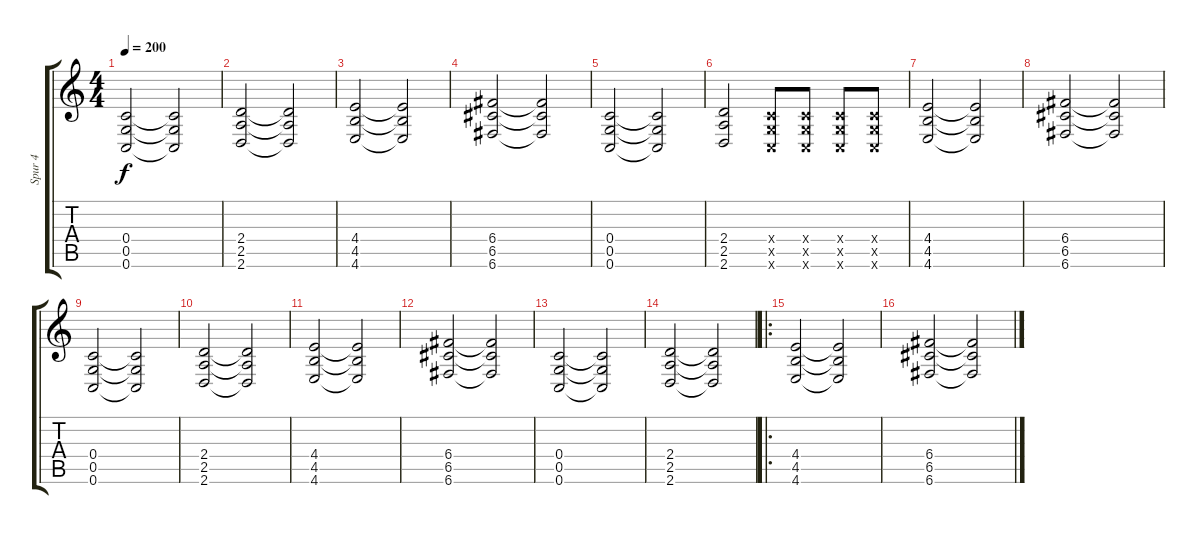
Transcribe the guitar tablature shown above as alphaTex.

\track ("Spur 4" "Spur 4") {instrument overdrivenguitar}
\staff {score tabs}
\tuning (D4 A3 F3 C3 G2 C2) {hide}
\ts (4 4)
\tempo 200
\clef g2
\ks c
(0.4 0.5 0.6).2{dy f} (0.4{t} 0.5{t} 0.6{t}).2 |
(2.4 2.5 2.6).2 (2.4{t} 2.5{t} 2.6{t}).2 |
(4.4 4.5 4.6).2 (4.4{t} 4.5{t} 4.6{t}).2 |
(6.4 6.5 6.6).2 (6.4{t} 6.5{t} 6.6{t}).2 |
(0.4 0.5 0.6).2 (0.4{t} 0.5{t} 0.6{t}).2 |
(2.4 2.5 2.6).2 (0.4{x} 0.5{x} 0.6{x}).8 (0.4{x} 0.5{x} 0.6{x}).8 (0.4{x} 0.5{x} 0.6{x}).8 (0.4{x} 0.5{x} 0.6{x}).8 |
(4.4 4.5 4.6).2 (4.4{t} 4.5{t} 4.6{t}).2 |
(6.4 6.5 6.6).2 (6.4{t} 6.5{t} 6.6{t}).2 |
(0.4 0.5 0.6).2 (0.4{t} 0.5{t} 0.6{t}).2 |
(2.4 2.5 2.6).2 (2.4{t} 2.5{t} 2.6{t}).2 |
(4.4 4.5 4.6).2 (4.4{t} 4.5{t} 4.6{t}).2 |
(6.4 6.5 6.6).2 (6.4{t} 6.5{t} 6.6{t}).2 |
(0.4 0.5 0.6).2 (0.4{t} 0.5{t} 0.6{t}).2 |
(2.4 2.5 2.6).2 (2.4{t} 2.5{t} 2.6{t}).2 |
\ro
(4.4 4.5 4.6).2 (4.4{t} 4.5{t} 4.6{t}).2 |
(6.4 6.5 6.6).2 (6.4{t} 6.5{t} 6.6{t}).2
